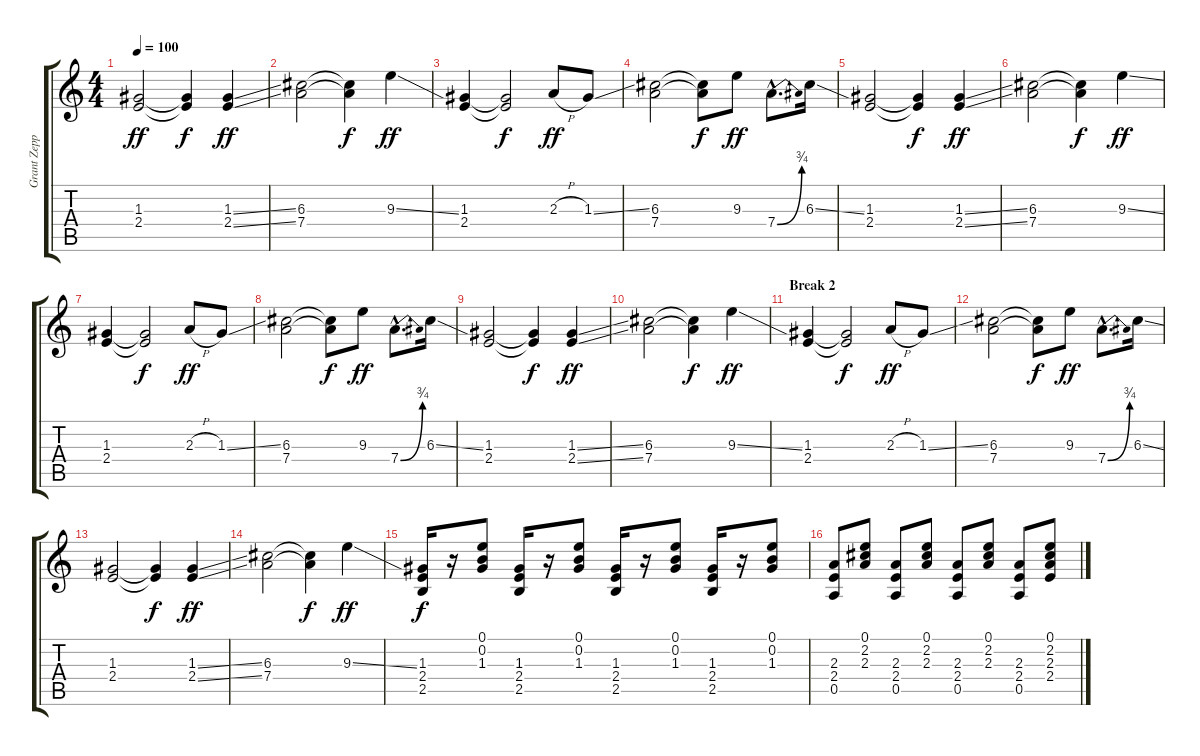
\track ("Grant Zeppelin" "Grant Zepp") {instrument acousticguitarsteel}
\staff {score tabs}
\tuning (E4 B3 G3 D3 A2 E2) {hide}
\ts (4 4)
\tempo 100
\clef g2
\ks c
(1.3 2.4).2{dy ff} (1.3{t} 2.4{t}).4{dy f} (1.3{ss} 2.4{ss}).4{dy ff} |
(6.3 7.4).2 (6.3{t} 7.4{t}).4{dy f} 9.3{ss}.4{dy ff} |
(1.3 2.4).4 (1.3{t} 2.4{t}).2{dy f} 2.3{h}.8{dy ff} 1.3{ss}.8 |
(6.3 7.4).2 (6.3{t} 7.4{t}).8{dy f} 9.3.8{dy ff} 7.4{be (bend 0 0 60 3) hac}.8{d} 6.3{ss}.16 |
(1.3 2.4).2 (1.3{t} 2.4{t}).4{dy f} (1.3{ss} 2.4{ss}).4{dy ff} |
(6.3 7.4).2 (6.3{t} 7.4{t}).4{dy f} 9.3{ss}.4{dy ff} |
(1.3 2.4).4 (1.3{t} 2.4{t}).2{dy f} 2.3{h}.8{dy ff} 1.3{ss}.8 |
(6.3 7.4).2 (6.3{t} 7.4{t}).8{dy f} 9.3.8{dy ff} 7.4{be (bend 0 0 60 3) hac}.8{d} 6.3{ss}.16 |
(1.3 2.4).2 (1.3{t} 2.4{t}).4{dy f} (1.3{ss} 2.4{ss}).4{dy ff} |
(6.3 7.4).2 (6.3{t} 7.4{t}).4{dy f} 9.3{ss}.4{dy ff} |
\section ("" "Break 2")
(1.3 2.4).4 (1.3{t} 2.4{t}).2{dy f} 2.3{h}.8{dy ff} 1.3{ss}.8 |
(6.3 7.4).2 (6.3{t} 7.4{t}).8{dy f} 9.3.8{dy ff} 7.4{be (bend 0 0 60 3) hac}.8{d} 6.3{ss}.16 |
(1.3 2.4).2 (1.3{t} 2.4{t}).4{dy f} (1.3{ss} 2.4{ss}).4{dy ff} |
(6.3 7.4).2 (6.3{t} 7.4{t}).4{dy f} 9.3{ss}.4{dy ff} |
(1.3 2.4 2.5).16{dy f} r.16 (0.1 0.2 1.3).8 (1.3 2.4 2.5).16 r.16 (0.1 0.2 1.3).8 (1.3 2.4 2.5).16 r.16 (0.1 0.2 1.3).8 (1.3 2.4 2.5).16 r.16 (0.1 0.2 1.3).8 |
(2.3 2.4 0.5).8 (0.1 2.2 2.3).8 (2.3 2.4 0.5).8 (0.1 2.2 2.3).8 (2.3 2.4 0.5).8 (0.1 2.2 2.3).8 (2.3 2.4 0.5).8 (0.1 2.2 2.3 2.4).8
